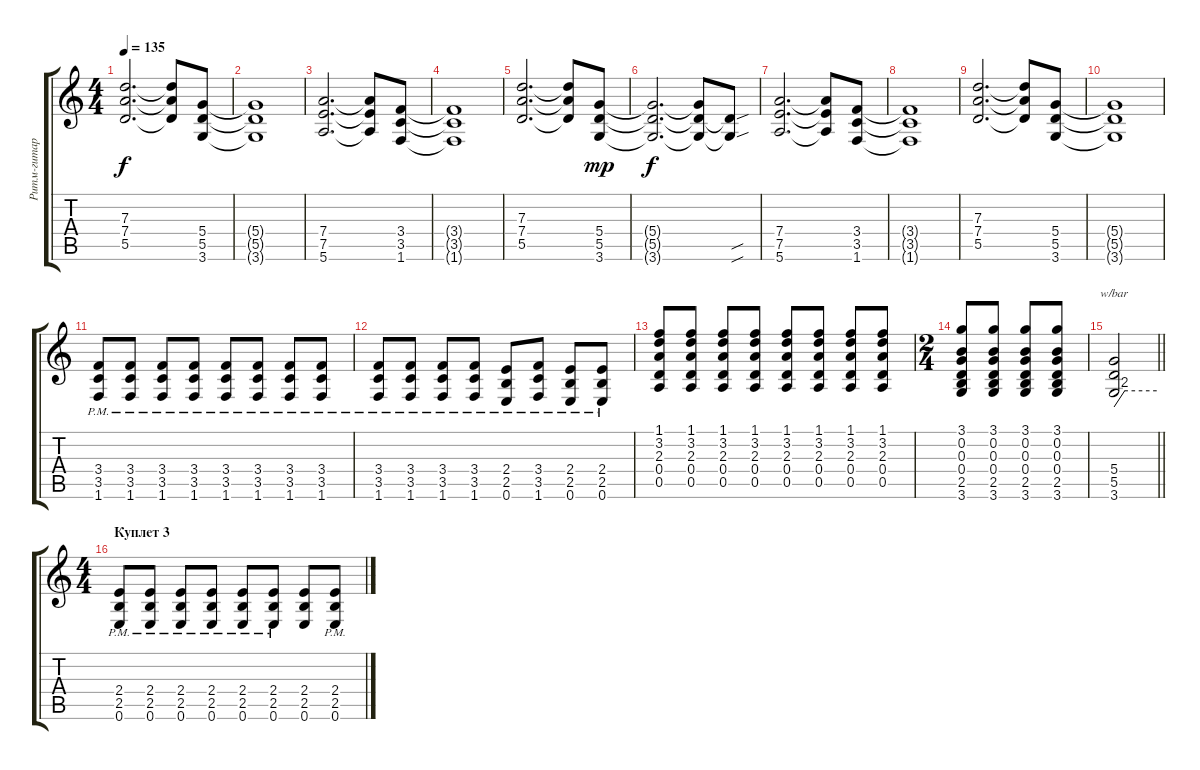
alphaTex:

\track ("Ритм-гитара" "Ритм-гитар") {instrument distortionguitar}
\staff {score tabs}
\tuning (E4 B3 G3 D3 A2 E2) {hide}
\ts (4 4)
\tempo 135
\clef g2
\ks c
(7.3 7.4 5.5).2{d dy f} (7.3{t} 7.4{t} 5.5{t}).8 (5.4 5.5 3.6).8 |
(5.4{t} 5.5{t} 3.6{t}).1 |
(7.4 7.5 5.6).2{d} (7.4{t} 7.5{t} 5.6{t}).8 (3.4 3.5 1.6).8 |
(3.4{t} 3.5{t} 1.6{t}).1 |
(7.3 7.4 5.5).2{d} (7.3{t} 7.4{t} 5.5{t}).8 (5.4 5.5 3.6).8{dy mp} |
(5.4{t} 5.5{t} 3.6{t}).2{d dy f} (5.4{t} 5.5{t} 3.6{t}).8 (5.5{sou t} 3.6{sou t}).8 |
(7.4 7.5 5.6).2{d} (7.4{t} 7.5{t} 5.6{t}).8 (3.4 3.5 1.6).8 |
(3.4{t} 3.5{t} 1.6{t}).1 |
(7.3 7.4 5.5).2{d} (7.3{t} 7.4{t} 5.5{t}).8 (5.4 5.5 3.6).8 |
(5.4{t} 5.5{t} 3.6{t}).1 |
(3.4{pm} 3.5{pm} 1.6{pm}).8 (3.4{pm} 3.5{pm} 1.6{pm}).8 (3.4{pm} 3.5{pm} 1.6{pm}).8 (3.4{pm} 3.5{pm} 1.6{pm}).8 (3.4{pm} 3.5{pm} 1.6{pm}).8 (3.4{pm} 3.5{pm} 1.6{pm}).8 (3.4{pm} 3.5{pm} 1.6{pm}).8 (3.4{pm} 3.5{pm} 1.6{pm}).8 |
(3.4{pm} 3.5{pm} 1.6{pm}).8 (3.4{pm} 3.5{pm} 1.6{pm}).8 (3.4{pm} 3.5{pm} 1.6{pm}).8 (3.4{pm} 3.5{pm} 1.6{pm}).8 (2.4{pm} 2.5{pm} 0.6{pm}).8 (3.4{pm} 3.5{pm} 1.6{pm}).8 (2.4{pm} 2.5{pm} 0.6{pm}).8 (2.4 2.5{pm} 0.6{pm}).8 |
(1.1 3.2 2.3 0.4 0.5).8 (1.1 3.2 2.3 0.4 0.5).8 (1.1 3.2 2.3 0.4 0.5).8 (1.1 3.2 2.3 0.4 0.5).8 (1.1 3.2 2.3 0.4 0.5).8 (1.1 3.2 2.3 0.4 0.5).8 (1.1 3.2 2.3 0.4 0.5).8 (1.1 3.2 2.3 0.4 0.5).8 |
\ts (2 4)
(3.1 0.2 0.3 0.4 2.5 3.6).8 (3.1 0.2 0.3 0.4 2.5 3.6).8 (3.1 0.2 0.3 0.4 2.5 3.6).8 (3.1 0.2 0.3 0.4 2.5 3.6).8 |
\barLineRight lightlight
(5.4 5.5 3.6).2{tbe (custom default 0 0 15 8 60 8)} |
\ts (4 4)
\section ("" "Куплет 3")
(2.4{pm} 2.5{pm} 0.6{pm}).8 (2.4{pm} 2.5{pm} 0.6{pm}).8 (2.4{pm} 2.5{pm} 0.6{pm}).8 (2.4{pm} 2.5{pm} 0.6{pm}).8 (2.4{pm} 2.5{pm} 0.6{pm}).8 (2.4{pm} 2.5{pm} 0.6{pm}).8 (2.4 2.5 0.6).8 (2.4{pm} 2.5{pm} 0.6{pm}).8
